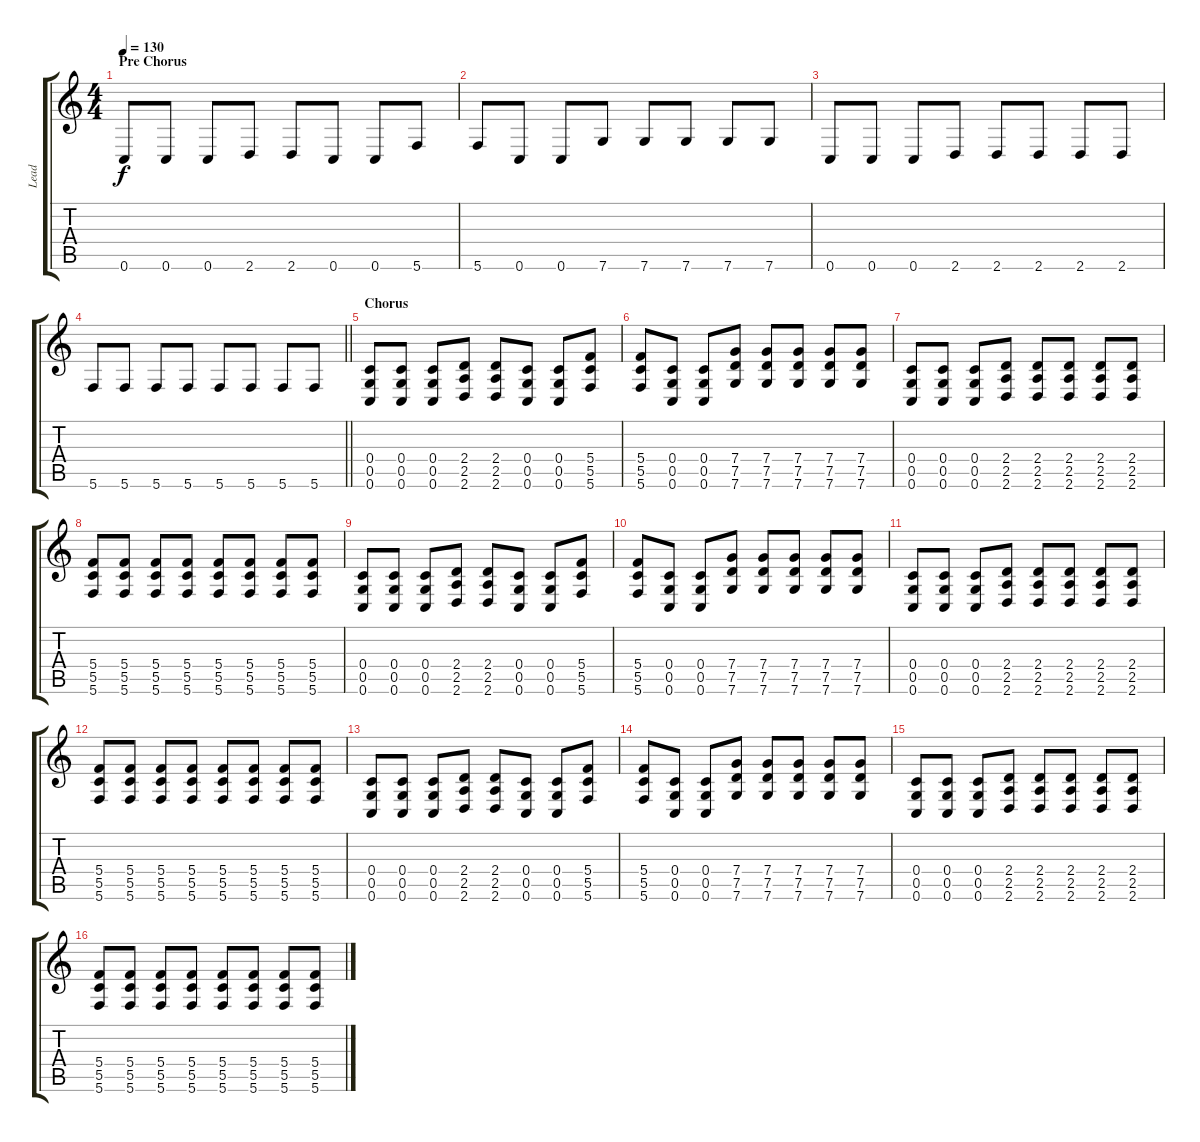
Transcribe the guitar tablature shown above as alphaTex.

\track ("Lead" "Lead") {instrument distortionguitar}
\staff {score tabs}
\tuning (D4 A3 F3 C3 G2 C2) {hide}
\ts (4 4)
\section ("" "Pre Chorus")
\tempo 130
\clef g2
\ks c
0.6.8{dy f} 0.6.8 0.6.8 2.6.8 2.6.8 0.6.8 0.6.8 5.6.8 |
5.6.8 0.6.8 0.6.8 7.6.8 7.6.8 7.6.8 7.6.8 7.6.8 |
0.6.8 0.6.8 0.6.8 2.6.8 2.6.8 2.6.8 2.6.8 2.6.8 |
\barLineRight lightlight
5.6.8 5.6.8 5.6.8 5.6.8 5.6.8 5.6.8 5.6.8 5.6.8 |
\section ("" "Chorus")
(0.4 0.5 0.6).8 (0.4 0.5 0.6).8 (0.4 0.5 0.6).8 (2.4 2.5 2.6).8 (2.4 2.5 2.6).8 (0.4 0.5 0.6).8 (0.4 0.5 0.6).8 (5.4 5.5 5.6).8 |
(5.4 5.5 5.6).8 (0.4 0.5 0.6).8 (0.4 0.5 0.6).8 (7.4 7.5 7.6).8 (7.4 7.5 7.6).8 (7.4 7.5 7.6).8 (7.4 7.5 7.6).8 (7.4 7.5 7.6).8 |
(0.4 0.5 0.6).8 (0.4 0.5 0.6).8 (0.4 0.5 0.6).8 (2.4 2.5 2.6).8 (2.4 2.5 2.6).8 (2.4 2.5 2.6).8 (2.4 2.5 2.6).8 (2.4 2.5 2.6).8 |
(5.4 5.5 5.6).8 (5.4 5.5 5.6).8 (5.4 5.5 5.6).8 (5.4 5.5 5.6).8 (5.4 5.5 5.6).8 (5.4 5.5 5.6).8 (5.4 5.5 5.6).8 (5.4 5.5 5.6).8 |
(0.4 0.5 0.6).8 (0.4 0.5 0.6).8 (0.4 0.5 0.6).8 (2.4 2.5 2.6).8 (2.4 2.5 2.6).8 (0.4 0.5 0.6).8 (0.4 0.5 0.6).8 (5.4 5.5 5.6).8 |
(5.4 5.5 5.6).8 (0.4 0.5 0.6).8 (0.4 0.5 0.6).8 (7.4 7.5 7.6).8 (7.4 7.5 7.6).8 (7.4 7.5 7.6).8 (7.4 7.5 7.6).8 (7.4 7.5 7.6).8 |
(0.4 0.5 0.6).8 (0.4 0.5 0.6).8 (0.4 0.5 0.6).8 (2.4 2.5 2.6).8 (2.4 2.5 2.6).8 (2.4 2.5 2.6).8 (2.4 2.5 2.6).8 (2.4 2.5 2.6).8 |
(5.4 5.5 5.6).8 (5.4 5.5 5.6).8 (5.4 5.5 5.6).8 (5.4 5.5 5.6).8 (5.4 5.5 5.6).8 (5.4 5.5 5.6).8 (5.4 5.5 5.6).8 (5.4 5.5 5.6).8 |
(0.4 0.5 0.6).8 (0.4 0.5 0.6).8 (0.4 0.5 0.6).8 (2.4 2.5 2.6).8 (2.4 2.5 2.6).8 (0.4 0.5 0.6).8 (0.4 0.5 0.6).8 (5.4 5.5 5.6).8 |
(5.4 5.5 5.6).8 (0.4 0.5 0.6).8 (0.4 0.5 0.6).8 (7.4 7.5 7.6).8 (7.4 7.5 7.6).8 (7.4 7.5 7.6).8 (7.4 7.5 7.6).8 (7.4 7.5 7.6).8 |
(0.4 0.5 0.6).8 (0.4 0.5 0.6).8 (0.4 0.5 0.6).8 (2.4 2.5 2.6).8 (2.4 2.5 2.6).8 (2.4 2.5 2.6).8 (2.4 2.5 2.6).8 (2.4 2.5 2.6).8 |
(5.4 5.5 5.6).8 (5.4 5.5 5.6).8 (5.4 5.5 5.6).8 (5.4 5.5 5.6).8 (5.4 5.5 5.6).8 (5.4 5.5 5.6).8 (5.4 5.5 5.6).8 (5.4 5.5 5.6).8
